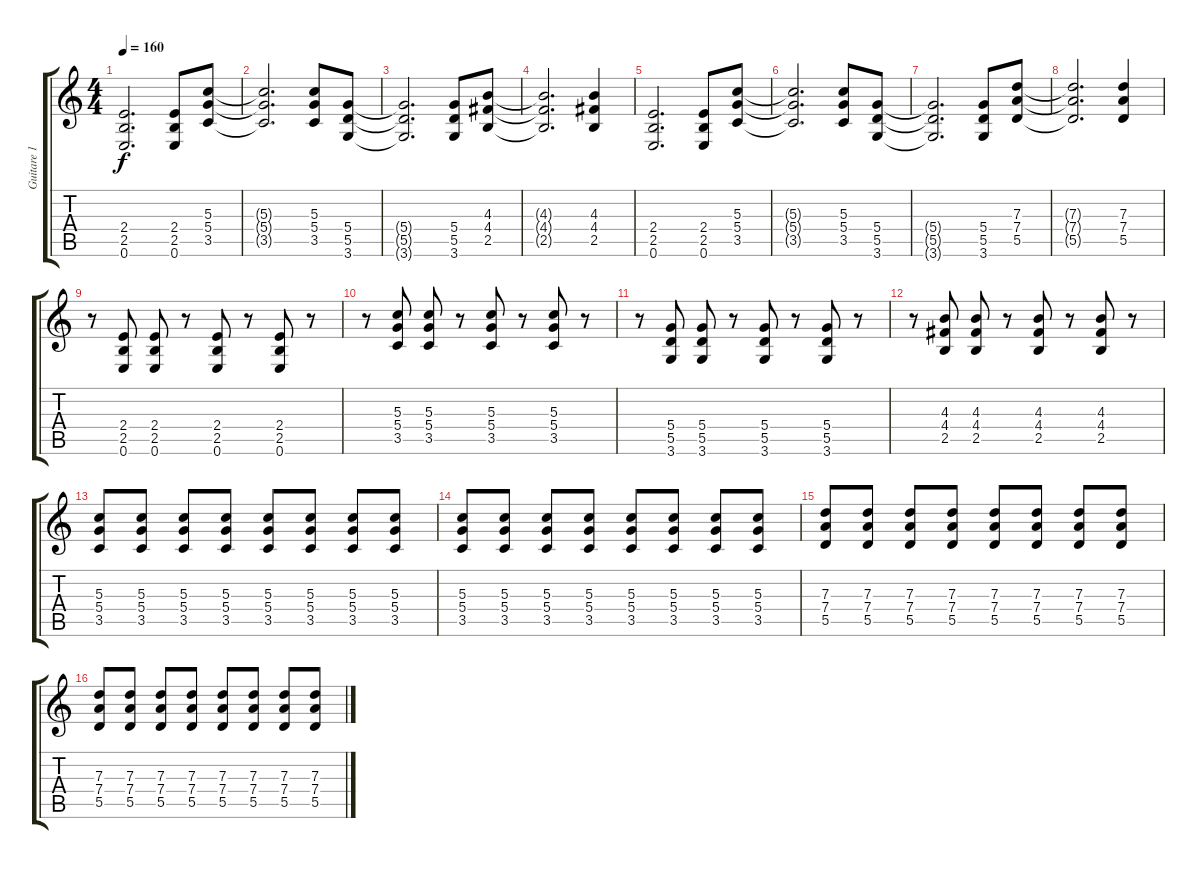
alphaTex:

\track ("Guitare 1" "Guitare 1") {instrument distortionguitar}
\staff {score tabs}
\tuning (E4 B3 G3 D3 A2 E2) {hide}
\ts (4 4)
\tempo 160
\clef g2
\ks c
(2.4 2.5 0.6).2{d dy f volume 13} (2.4 2.5 0.6).8 (5.3 5.4 3.5).8 |
(5.3{t} 5.4{t} 3.5{t}).2{d} (5.3 5.4 3.5).8 (5.4 5.5 3.6).8 |
(5.4{t} 5.5{t} 3.6{t}).2{d} (5.4 5.5 3.6).8 (4.3 4.4 2.5).8 |
(4.3{t} 4.4{t} 2.5{t}).2{d} (4.3 4.4 2.5).4 |
(2.4 2.5 0.6).2{d volume 13} (2.4 2.5 0.6).8 (5.3 5.4 3.5).8 |
(5.3{t} 5.4{t} 3.5{t}).2{d} (5.3 5.4 3.5).8 (5.4 5.5 3.6).8 |
(5.4{t} 5.5{t} 3.6{t}).2{d} (5.4 5.5 3.6).8 (7.3 7.4 5.5).8 |
(7.3{t} 7.4{t} 5.5{t}).2{d} (7.3 7.4 5.5).4 |
r.8 (2.4 2.5 0.6).8 (2.4 2.5 0.6).8 r.8 (2.4 2.5 0.6).8 r.8 (2.4 2.5 0.6).8 r.8 |
r.8 (5.3 5.4 3.5).8 (5.3 5.4 3.5).8 r.8 (5.3 5.4 3.5).8 r.8 (5.3 5.4 3.5).8 r.8 |
r.8 (5.4 5.5 3.6).8 (5.4 5.5 3.6).8 r.8 (5.4 5.5 3.6).8 r.8 (5.4 5.5 3.6).8 r.8 |
r.8 (4.3 4.4 2.5).8 (4.3 4.4 2.5).8 r.8 (4.3 4.4 2.5).8 r.8 (4.3 4.4 2.5).8 r.8 |
(5.3 5.4 3.5).8 (5.3 5.4 3.5).8 (5.3 5.4 3.5).8 (5.3 5.4 3.5).8 (5.3 5.4 3.5).8 (5.3 5.4 3.5).8 (5.3 5.4 3.5).8 (5.3 5.4 3.5).8 |
(5.3 5.4 3.5).8 (5.3 5.4 3.5).8 (5.3 5.4 3.5).8 (5.3 5.4 3.5).8 (5.3 5.4 3.5).8 (5.3 5.4 3.5).8 (5.3 5.4 3.5).8 (5.3 5.4 3.5).8 |
(7.3 7.4 5.5).8 (7.3 7.4 5.5).8 (7.3 7.4 5.5).8 (7.3 7.4 5.5).8 (7.3 7.4 5.5).8 (7.3 7.4 5.5).8 (7.3 7.4 5.5).8 (7.3 7.4 5.5).8 |
(7.3 7.4 5.5).8 (7.3 7.4 5.5).8 (7.3 7.4 5.5).8 (7.3 7.4 5.5).8 (7.3 7.4 5.5).8 (7.3 7.4 5.5).8 (7.3 7.4 5.5).8 (7.3 7.4 5.5).8
